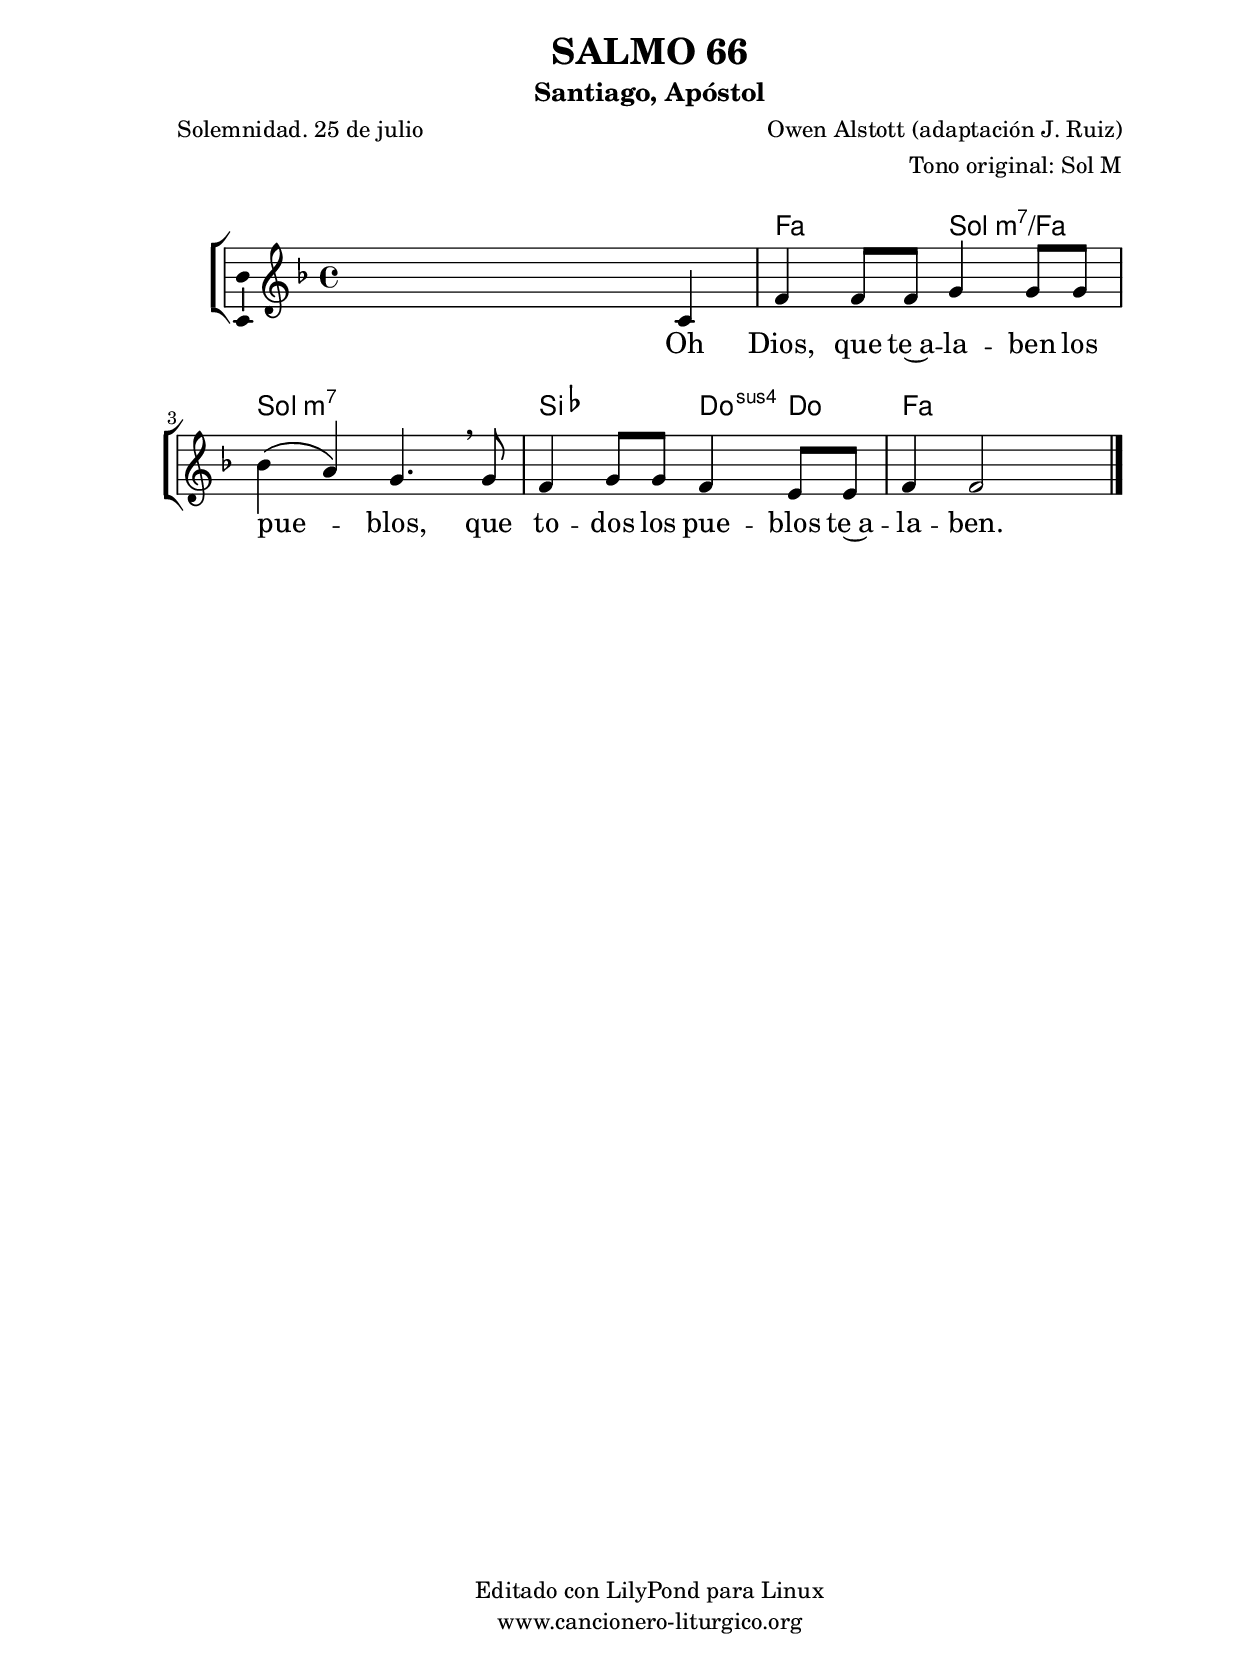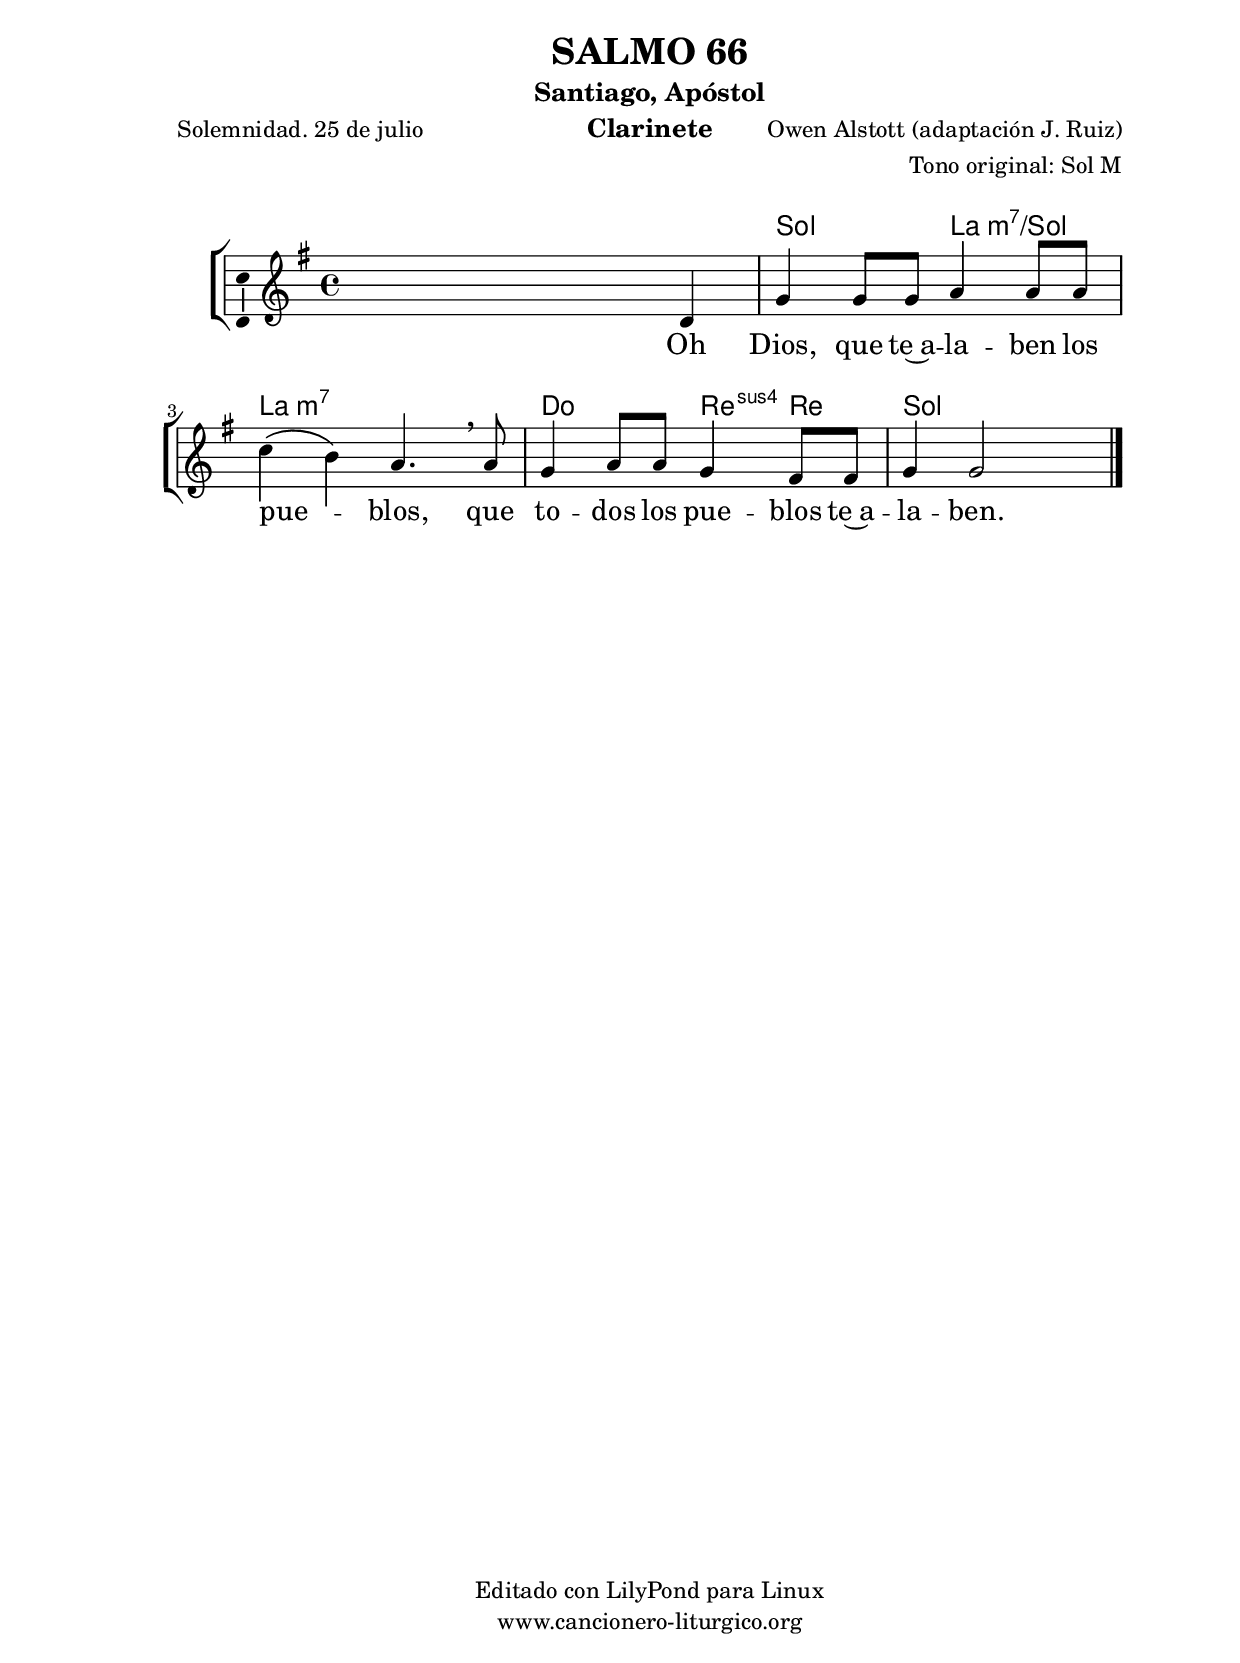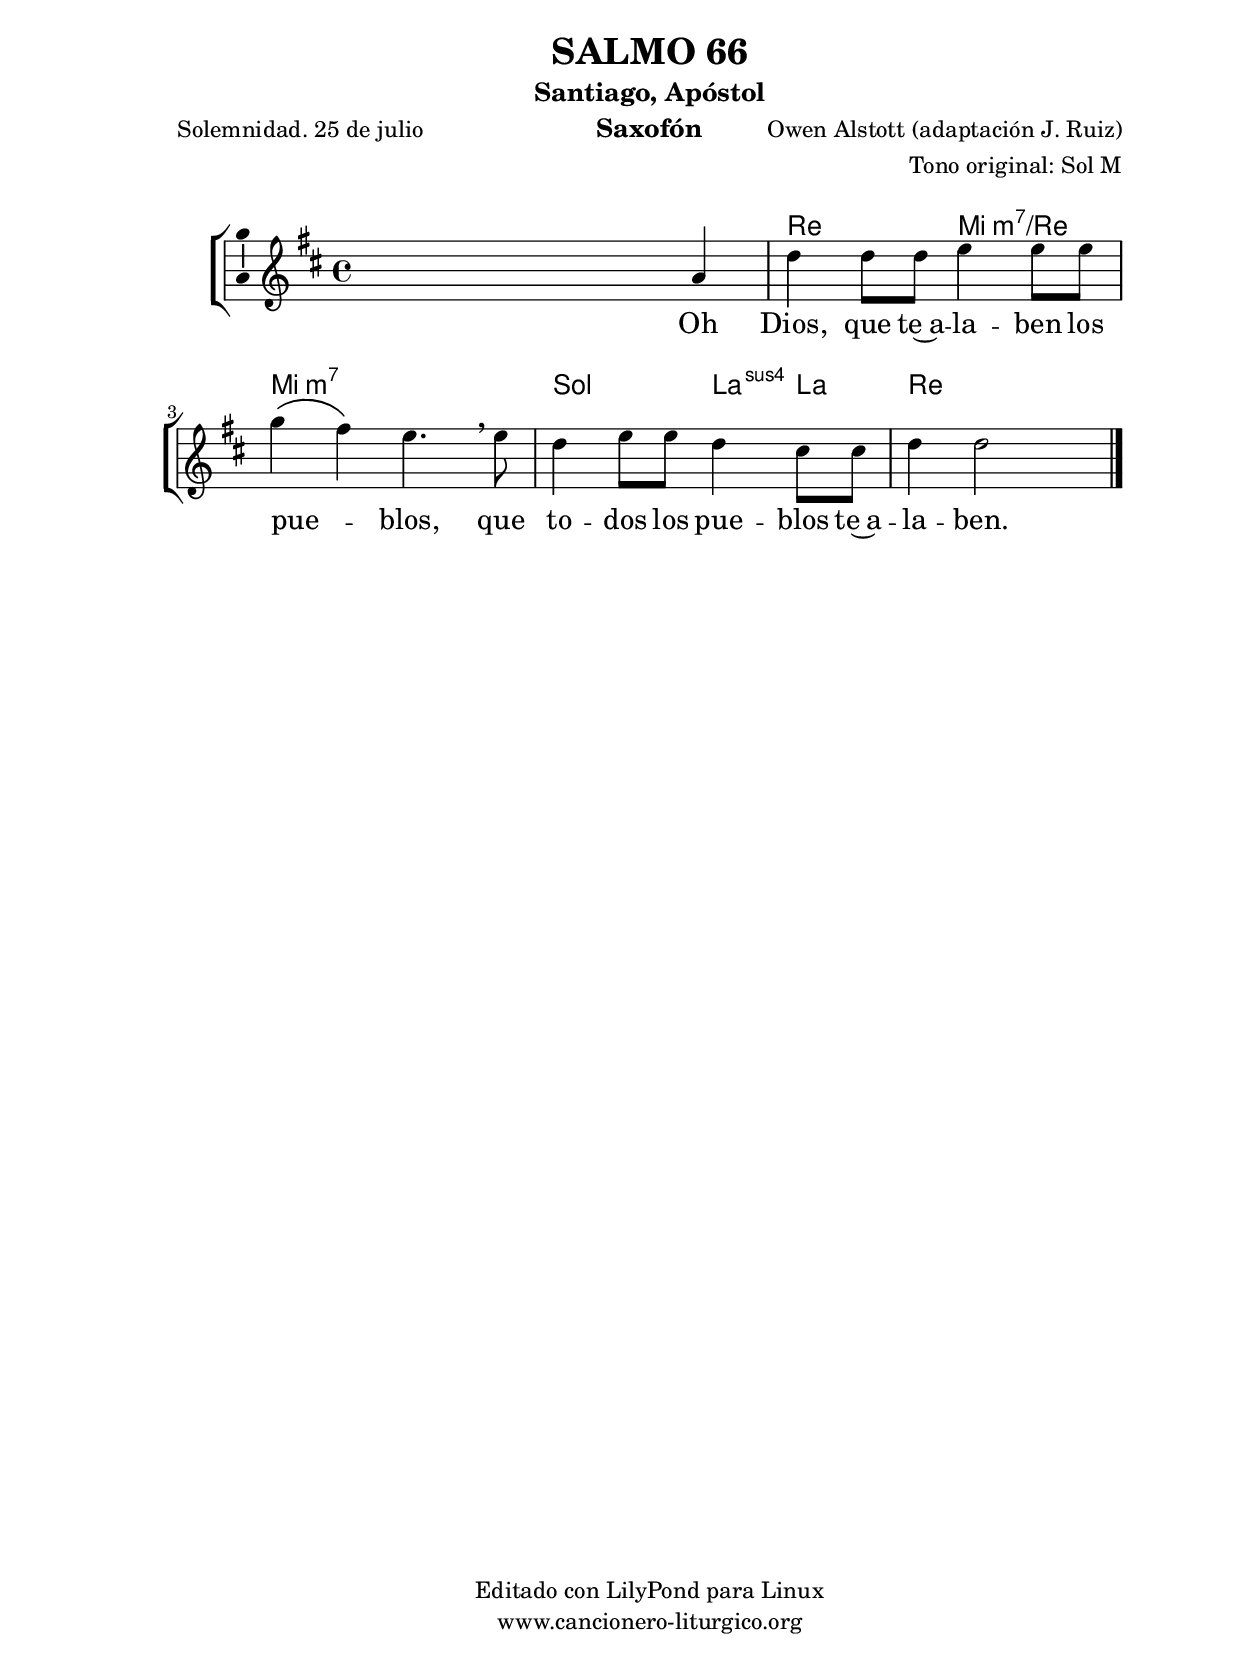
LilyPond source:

%
%para convertir .midi en .wav:
%timidity filename.midi -Ow -o finename.wav
%
%
%Para convertir de .wav a .mp3:
%lame -h -m j filename.wav
%
%
%para escuchar el midi:
%timidity nombrefichero.midi
%


%versión de lilypond para la que se ha escrito esta partitura:
\version "2.16.0"

	%Tamaño papel
	#(set-default-paper-size "a4")
	%Tamaño partitura
	#(set-global-staff-size 20)
	%No responde al pulsar sobre una nota
	#(ly:set-option 'point-and-click #f)

%parámetros del encabezamiento:
\header {
	title = "SALMO 66"
	subtitle = "Santiago, Apóstol"
	composer = "Owen Alstott (adaptación J. Ruiz)"
	poet = "Solemnidad. 25 de julio"
	meter = ""
	arranger = "Tono original: Sol M"
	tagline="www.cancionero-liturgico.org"
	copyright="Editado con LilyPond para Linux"
	tiempo = ""
	usos = "Salmo"
	letra = "Oh Dios, que te alaben los pueblos, que todos los pueblos te alaben."
	}

%parámetros asociados al papel:
\paper  {
	oddHeaderMarkup = \markup {\fill-line { \on-the-fly #not-first-page \fromproperty #'header:title \on-the-fly #not-first-page \fromproperty #'header:composer }}
	evenHeaderMarkup = \markup {\fill-line { \fromproperty #'header:composer \fromproperty #'header:title }}
	#(set-paper-size "a4")
	print-page-number = ##f
	first-page-number = 1
	print-first-page-number = ##f
%	head-separation = 3.0 \cm
	top-margin = 2.0 \cm
	bottom-margin = 0.5\cm
%%%	bottom-margin = -1.0\cm
	left-margin = 3.0 \cm
	line-width = 16.0 \cm 
	indent = 8\mm
	interscoreline = 2.\mm
	between-system-space = 15\mm
%	para que las partituras no llenen la hoja:
	ragged-bottom = ##t
%	idem para la última hoja:
	ragged-last-bottom = ##f
%	para que las partituras llenen el ancho del papel:
	ragged-last = ##f
	after-title-space = 2.5 \cm
%page-count=1
%system-count=8

	%Flexible Vertical Spacing
%	markup-markup-spacing =
%	#'((basic-distance . 15) (minimum-distance . 15) (padding . 3))
	markup-system-spacing =
	#'((basic-distance . 15) (minimum-distance . 15) (padding . 3))
	system-system-spacing =
	#'((basic-distance . 15) (minimum-distance . 15) (padding . 3))
	score-system-spacing =
	#'((basic-distance . 15) (minimum-distance . 15) (padding . 5))
%	top-system-spacing = % header
%	#'((basic-distance . 8) (minimum-distance . 0) (padding . 3))
%	top-markup-spacing =
%	#'((basic-distance . 20) (minimum-distance . 20) (padding . 3))
	last-bottom-spacing = % footer
	#'((basic-distance . 5) (minimum-distance . 5) (padding . 3))
%	score-markup-spacing =
%	#'((basic-distance . 16) (minimum-distance . 13) (padding . 3))

	}


%parámetros que afectan a toda la partitura:
global =  {
	%clave de sol (G):
	\clef G
	%armadura:
	\transpose g f
	\key g \major
	\tempo 4=80
	\set Score.tempoHideNote = ##t
	}


acordes = {
	\italianChords
	\chordmode {
	\transpose g f
{
s1 g2 a:m7/g a:m7 a:m7 c d4:sus4 d g1
	}
	}
}


melodia = 
	\transpose g f
{
	\relative c'{
	\time 4/4

s2 s4 d4
g4 g8 g a4 a8 a
c4 \(b\) a4. \breathe a8
g4 a8 a g4 fis8 fis
g4 g2 s4

	\bar "|."
	}
	}


texto = \lyricmode {
Oh Dios, que te~a -- la -- ben los pue -- _ blos,
que to -- dos los pue -- blos te~a -- la -- ben.
	}


acordesStaff = \context ChordNames = acordesStaff <<
	\set chordChanges = ##t
	\acordes
	>>


vozStaff = \context Voice = vozStaff
\with {\consists "Ambitus_engraver"}
<<
%	\set Staff.instrumentName = ""
%	\set Staff.shortInstrumentName = ""
%	\set Staff.midiInstrument = #"clarinet"
%	\set Staff.midiInstrument = #"cello"
%	\set Staff.midiInstrument = #"flute"
	\set Staff.midiInstrument = #"electric guitar (jazz)"
%	\set Staff.midiInstrument = #"english horn"
%	\set Staff.midiInstrument = #"violin"
%	\set Staff.midiInstrument = #"glockenspiel"
	\set Staff.midiMinimumVolume = #0.7
	\set Staff.midiMaximumVolume = #0.9
	\global
	\melodia
	>>


textoStaff = \context Lyrics = textoStaff <<
	\lyricsto vozStaff \texto
	>>

\book {
	\score {
		\context ChoirStaff {
			\override StaffGroup.SystemStartBracket #'collapse-height = #1
			\override Score.SystemStartBar #'collapse-height = #1
			<<
			\acordesStaff
			\vozStaff
			\textoStaff
			>>
			}
		\layout {
	    		\context {
				\Lyrics
				\override LyricText #'font-size = #2
				}
	   		 \context {
				\Score
				%fontSize = #3
				\override StaffSymbol #'staff-space = #(magstep +3)
				%\override Beam #'thickness = #0.55
				%\override SpacingSpanner #'spacing-increment = #1.0
				%\override Slur #'height-limit = #1.5
				}
			}
		}
	\score {
		\unfoldRepeats
		\context ChoirStaff {
			<<
			\acordesStaff
			\vozStaff
			>>
			}
		\midi {
	  		\context {
	  			\Score
				tempoWholesPerMinute = #(ly:make-moment 70 4)
				}
			}
		}
	}

%Partitura para clarinete
#(define output-suffix "C")
\book {
	\header{
		instrument = "Clarinete"
		}
	\score {
		\context ChoirStaff {
			\override StaffGroup.SystemStartBracket #'collapse-height = #1
			\override Score.SystemStartBar #'collapse-height = #1
\transpose c d
			<<
			\acordesStaff
			\vozStaff
			\textoStaff
			>>
			}
		\layout {
	    		\context {
				\Lyrics
				\override LyricText #'font-size = #2
				}
	   		 \context {
				\Score
				%fontSize = #3
				\override StaffSymbol #'staff-space = #(magstep +3)
				%\override Beam #'thickness = #0.55
				%\override SpacingSpanner #'spacing-increment = #1.0
				%\override Slur #'height-limit = #1.5
				}
			}
		}
	}

%Partitura para saxofón
#(define output-suffix "S")
\book {
	\header{
		instrument = "Saxofón"
		}
	\score {
		\context ChoirStaff {
			\override StaffGroup.SystemStartBracket #'collapse-height = #1
			\override Score.SystemStartBar #'collapse-height = #1
\transpose c a
			<<
			\acordesStaff
			\vozStaff
			\textoStaff
			>>
			}
		\layout {
	    		\context {
				\Lyrics
				\override LyricText #'font-size = #2
				}
	   		 \context {
				\Score
				%fontSize = #3
				\override StaffSymbol #'staff-space = #(magstep +3)
				%\override Beam #'thickness = #0.55
				%\override SpacingSpanner #'spacing-increment = #1.0
				%\override Slur #'height-limit = #1.5
				}
			}
		}
	}

